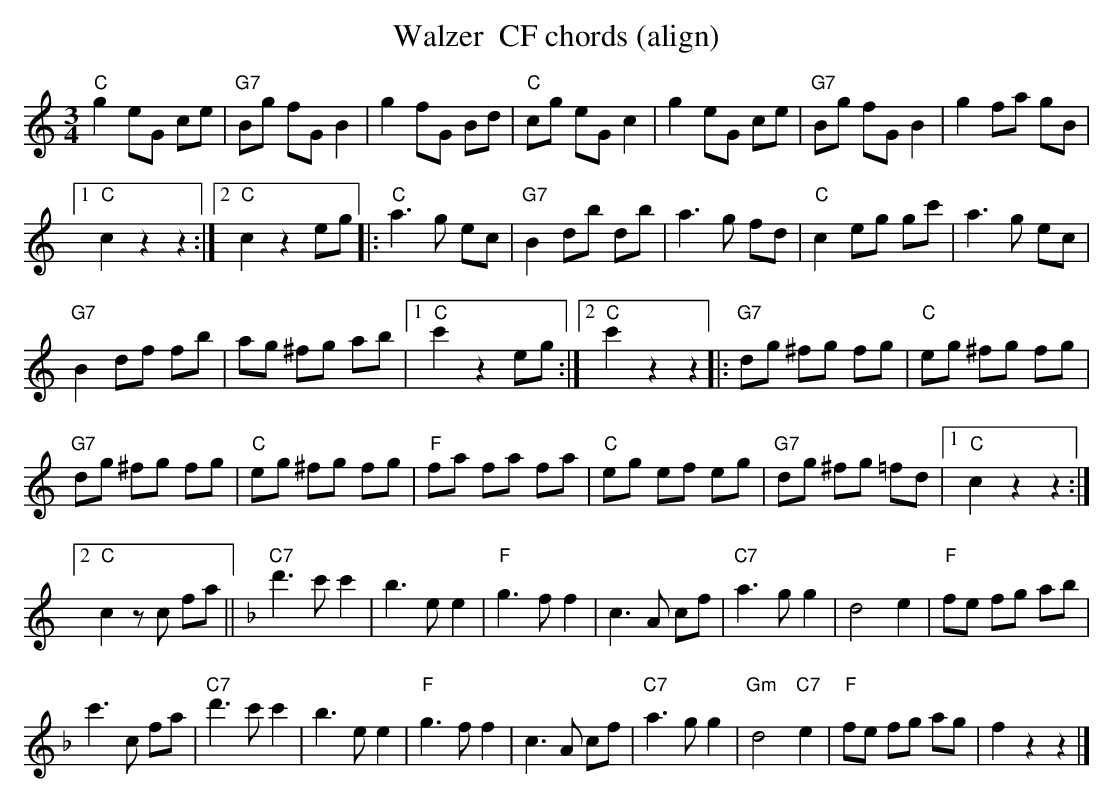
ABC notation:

X:1
T: Walzer  CF chords (align)
M:3/4
L:1/8
K:C %%MIDI gchordon
"C"g2eG ce | "G7"Bg fGB2 | g2 fG Bd | "C"cg eGc2 | g2 eG ce | "G7"Bg fGB2 | g2fa gB |1
 "C"c2z2z2 :|2 "C"c2z2eg |: "C"a3g ec | "G7"B2 db db | a3g fd | "C"c2 eg gc' | a3g ec |
 "G7"B2 df fb | ag ^fg ab |1 "C"c'2z2eg :|2 "C"c'2z2z2 ||  |:  "G7"dg ^fg fg | "C"eg ^fg fg |
 "G7"dg ^fg fg | "C"eg ^fg fg | "F"fa fa fa | "C"eg ef eg | "G7"dg ^fg =fd |1 "C"c2z2z2 :|2
 "C"c2 zc fa || [K:F] "C7"d'3c' c'2 | b3ee2 | "F"g3ff2 | c3A cf | "C7"a3gg2 | d4e2 | "F"fe fg ab |
 c'3c fa | "C7"d'3c'c'2 |  b3ee2 | "F"g3ff2 | c3A cf | "C7"a3gg2 | "Gm"d4"C7"e2 | "F"fe fg ag | f2z2z2 |]
